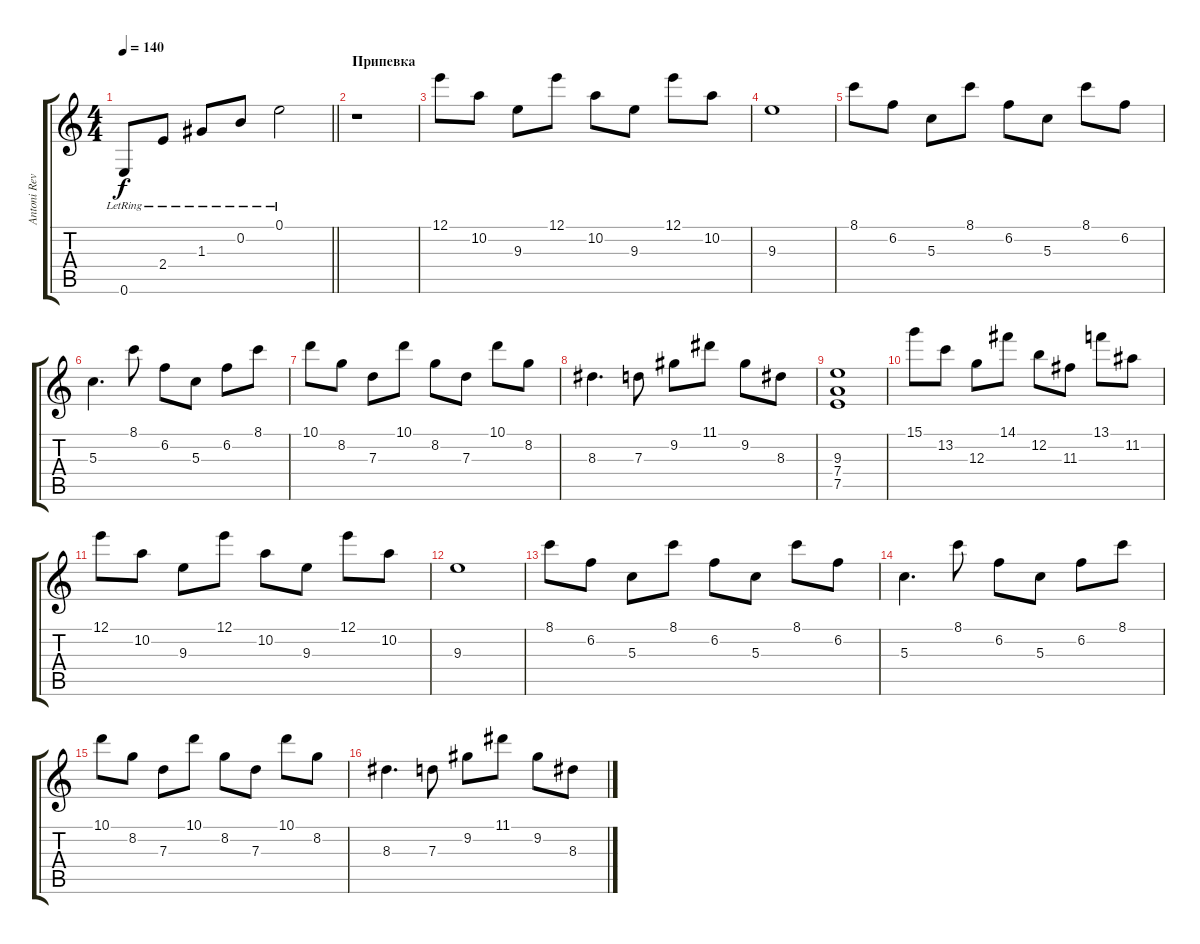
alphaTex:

\track ("Antoni Revenson" "Antoni Rev") {instrument overdrivenguitar}
\staff {score tabs}
\tuning (E4 B3 G3 D3 A2 E2) {hide}
\ts (4 4)
\tempo 140
\clef g2
\barLineRight lightlight
\ks c
0.6{lr}.8{dy f} 2.4{lr}.8 1.3{lr}.8 0.2{lr}.8 0.1{lr}.2 |
\section ("" "Припевка")
r.1{instrument overdrivenguitar} |
12.1.8 10.2.8 9.3.8 12.1.8 10.2.8 9.3.8 12.1.8 10.2.8 |
9.3.1 |
8.1.8 6.2.8 5.3.8 8.1.8 6.2.8 5.3.8 8.1.8 6.2.8 |
5.3.4{d} 8.1.8 6.2.8 5.3.8 6.2.8 8.1.8 |
10.1.8 8.2.8 7.3.8 10.1.8 8.2.8 7.3.8 10.1.8 8.2.8 |
8.3.4{d} 7.3.8 9.2.8 11.1.8 9.2.8 8.3.8 |
(9.3 7.4 7.5).1 |
15.1.8 13.2.8 12.3.8 14.1.8 12.2.8 11.3.8 13.1.8 11.2.8 |
12.1.8 10.2.8 9.3.8 12.1.8 10.2.8 9.3.8 12.1.8 10.2.8 |
9.3.1 |
8.1.8 6.2.8 5.3.8 8.1.8 6.2.8 5.3.8 8.1.8 6.2.8 |
5.3.4{d} 8.1.8 6.2.8 5.3.8 6.2.8 8.1.8 |
10.1.8 8.2.8 7.3.8 10.1.8 8.2.8 7.3.8 10.1.8 8.2.8 |
8.3.4{d} 7.3.8 9.2.8 11.1.8 9.2.8 8.3.8
